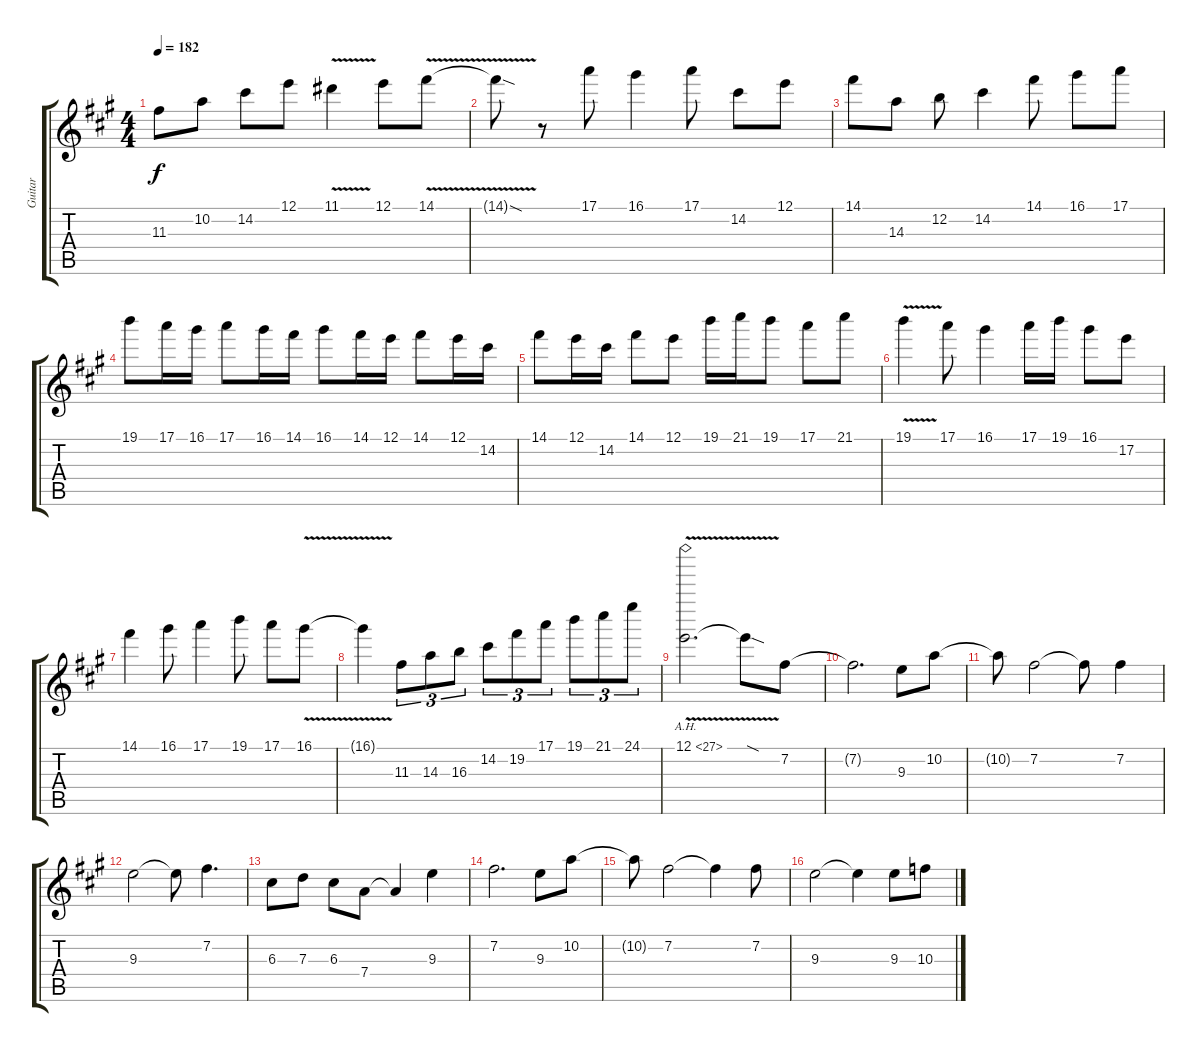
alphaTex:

\track ("Guitar" "Guitar") {instrument distortionguitar}
\staff {score tabs}
\tuning (E4 B3 G3 D3 A2 E2) {hide}
\ts (4 4)
\tempo 182
\clef g2
\ks f#minor
11.3{t}.8{dy f} 10.2.8 14.2.8 12.1.8 11.1{v}.4 12.1.8 14.1{v}.8 |
14.1{sod t}.8 r.8 17.1.8{volume 16} 16.1.4 17.1.8 14.2.8 12.1.8 |
14.1.8 14.3.8 12.2.8 14.2.4 14.1.8 16.1.8 17.1.8 |
19.1.8 17.1.16 16.1.16 17.1.8 16.1.16 14.1.16 16.1.8 14.1.16 12.1.16 14.1.8 12.1.16 14.2.16 |
14.1.8 12.1.16 14.2.16 14.1.8 12.1.8 19.1.16 21.1.16 19.1.8 17.1.8 21.1.8 |
19.1{v}.4 17.1.8 16.1.4 17.1.16 19.1.16 16.1.8 17.2.8 |
14.1.4 16.1.8 17.1.4 19.1.8 17.1.8 16.1{v}.8 |
16.1{t}.4 11.3.8{tu (3 2)} 14.3.8{tu (3 2)} 16.3.8{tu (3 2)} 14.2.8{tu (3 2)} 19.2.8{tu (3 2)} 17.1.8{tu (3 2)} 19.1.8{tu (3 2)} 21.1.8{tu (3 2)} 24.1.8{tu (3 2)} |
12.1{ah 15 v}.2{d} 12.1{sod t}.8 7.2.8 |
7.2{t}.2{d volume 12} 9.3.8 10.2.8 |
10.2{t}.8 7.2.2 7.2{t}.8 7.2.4 |
9.3.2 9.3{t}.8 7.2.4{d} |
6.3.8 7.3.8 6.3.8 7.4.8 7.4{t}.4 9.3.4 |
7.2.2{d} 9.3.8 10.2.8 |
10.2{t}.8 7.2.2 7.2{t}.4 7.2.8 |
9.3.2 9.3{t}.4 9.3.8 10.3.8
